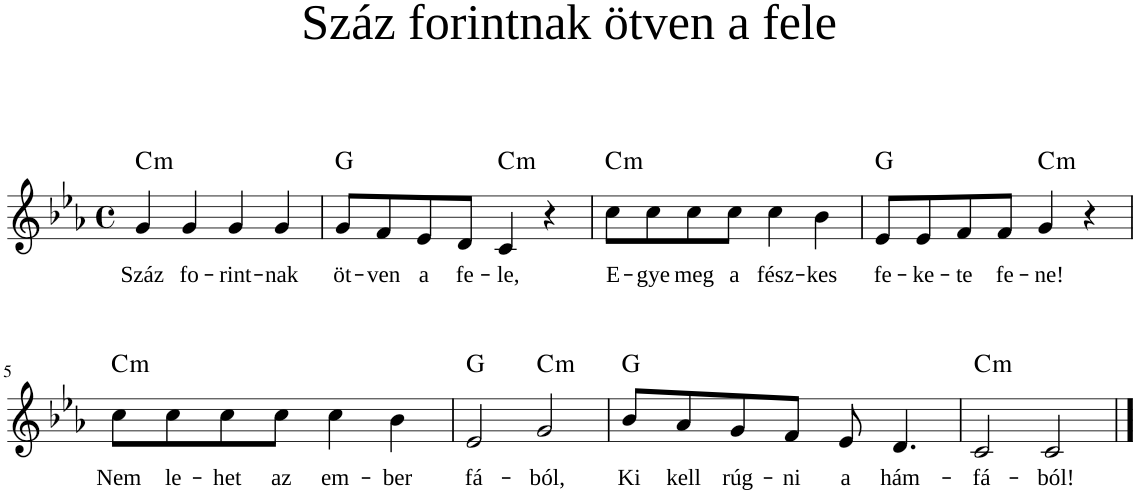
**kern	**text	**harte
*part1	*part1	*part1
*staff1	*staff1	*
*I"Piano	*	*
*I'Pno	*	*
*clefG2	*	*
*k[b-e-a-]	*	*
*M4/4	*	*
*met(c)	*	*
=1	=1	=1
!	!LO:LY:b	!LO:H:kt=m
4g/	Száz	C:min
!	!LO:LY:b	!
4g/	fo-	.
!	!LO:LY:b	!
4g/	-rint-	.
!	!LO:LY:b	!
4g/	-nak	.
=2	=2	=2
!	!LO:LY:b	!
8g/L	öt-	G:maj
!	!LO:LY:b	!
8f/	-ven	.
!	!LO:LY:b	!
8e-/	a	.
!	!LO:LY:b	!
8d/J	fe-	.
!	!LO:LY:b	!LO:H:kt=m
4c/	-le,	C:min
4r	.	.
=3	=3	=3
!	!LO:LY:b	!LO:H:kt=m
8cc\L	E-	C:min
!	!LO:LY:b	!
8cc\	-gye	.
!	!LO:LY:b	!
8cc\	meg	.
!	!LO:LY:b	!
8cc\J	a	.
!	!LO:LY:b	!
4cc\	fész-	.
!	!LO:LY:b	!
4b-\	-kes	.
=4	=4	=4
!	!LO:LY:b	!
8e-/L	fe-	G:maj
!	!LO:LY:b	!
8e-/	-ke-	.
!	!LO:LY:b	!
8f/	-te	.
!	!LO:LY:b	!
8f/J	fe-	.
!	!LO:LY:b	!LO:H:kt=m
4g/	-ne!	C:min
4r	.	.
!!LO:LB:g=z
=5	=5	=5
!	!LO:LY:b	!LO:H:kt=m
8cc\L	Nem	C:min
!	!LO:LY:b	!
8cc\	le-	.
!	!LO:LY:b	!
8cc\	-het	.
!	!LO:LY:b	!
8cc\J	az	.
!	!LO:LY:b	!
4cc\	em-	.
!	!LO:LY:b	!
4b-\	-ber	.
=6	=6	=6
!	!LO:LY:b	!
2e-/	fá-	G:maj
!	!LO:LY:b	!LO:H:kt=m
2g/	-ból,	C:min
=7	=7	=7
!	!LO:LY:b	!
8b-/L	Ki	G:maj
!	!LO:LY:b	!
8a-/	kell	.
!	!LO:LY:b	!
8g/	rúg-	.
!	!LO:LY:b	!
8f/J	-ni	.
!	!LO:LY:b	!
8e-/	a	.
!	!LO:LY:b	!
4.d/	hám-	.
=8	=8	=8
!	!LO:LY:b	!LO:H:kt=m
2c/	-fá-	C:min
!	!LO:LY:b	!
2c/	-ból!	.
==	==	==
*-	*-	*-
